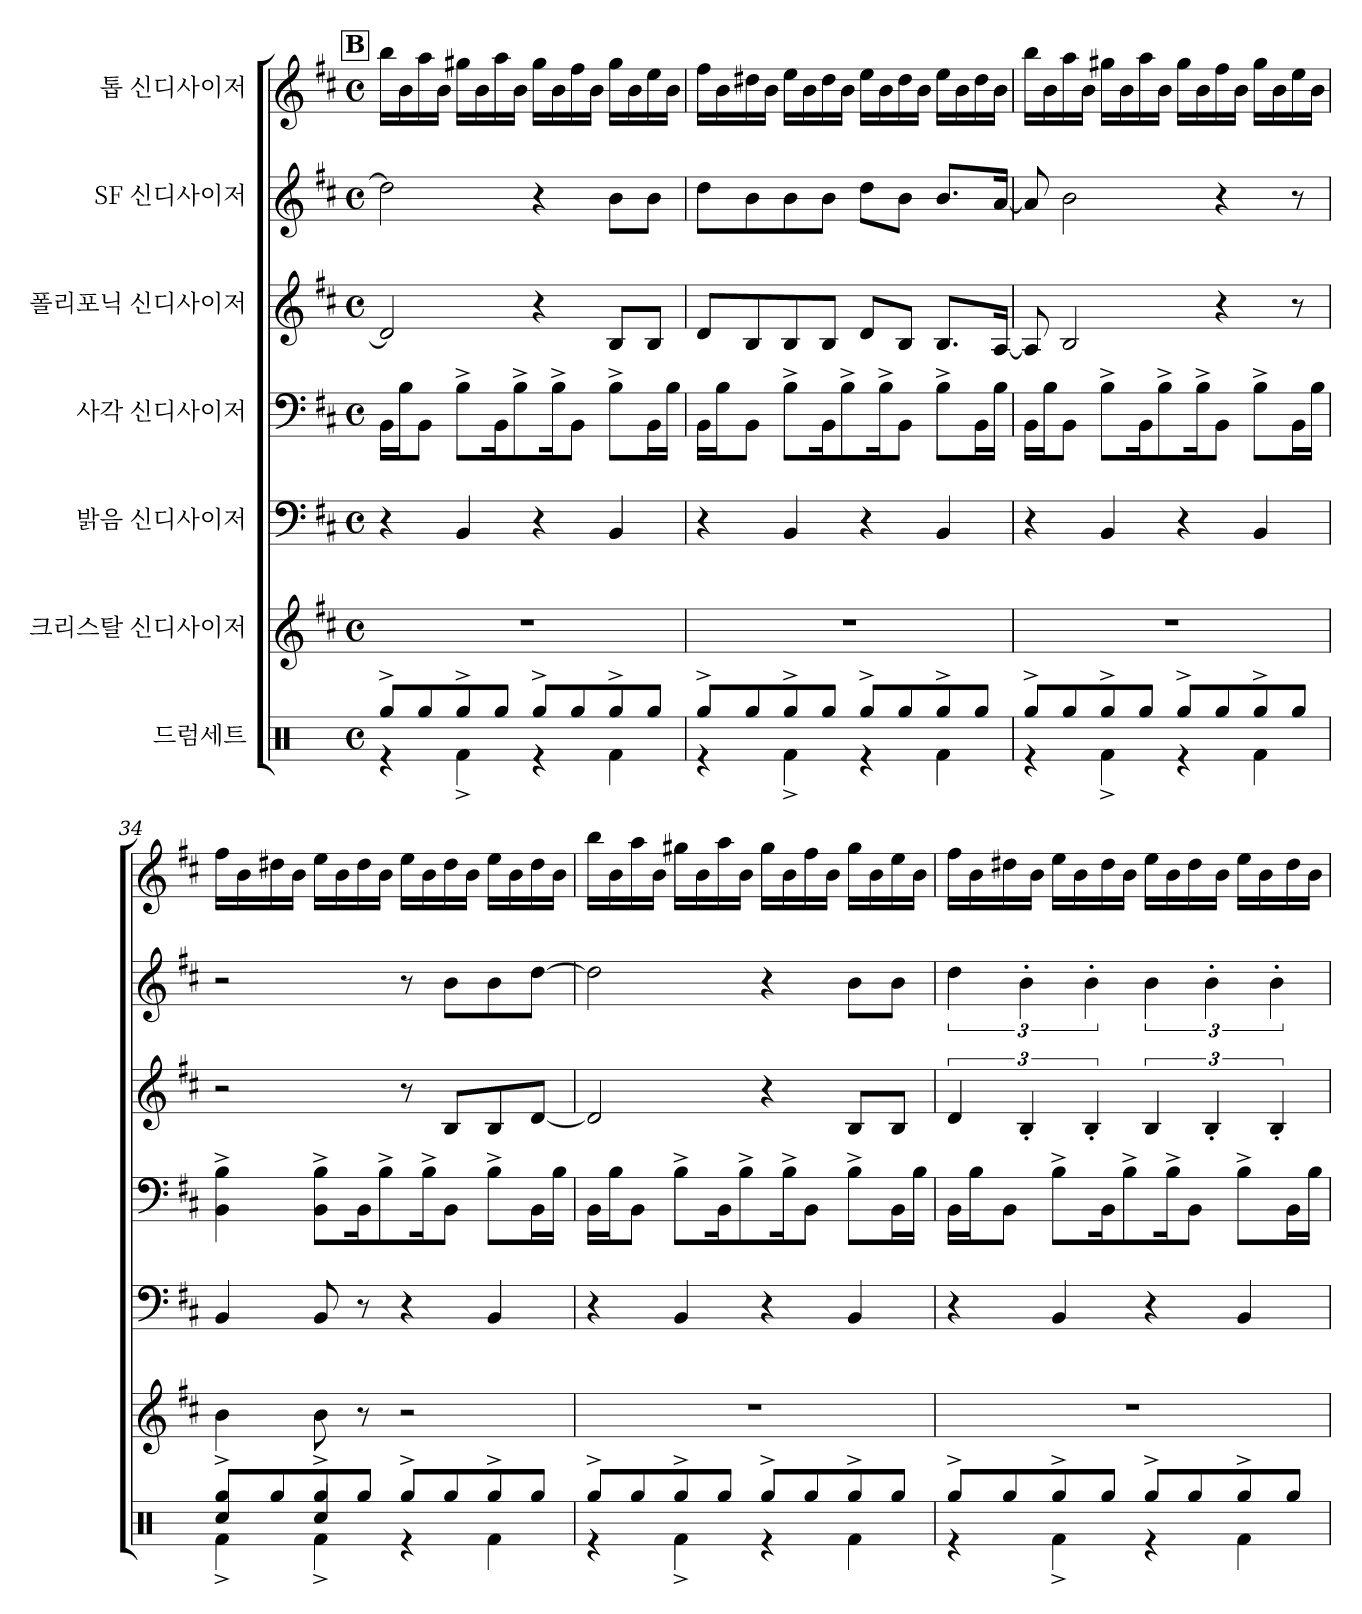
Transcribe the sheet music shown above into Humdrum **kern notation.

**kern	**kern	**kern	**kern	**kern	**kern	**kern
*part7	*part6	*part5	*part4	*part3	*part2	*part1
*staff7	*staff6	*staff5	*staff4	*staff3	*staff2	*staff1
*I"드럼세트	*I"크리스탈 신디사이저	*I"밝음 신디사이저	*I"사각 신디사이저	*I"폴리포닉 신디사이저	*I"SF 신디사이저	*I"톱 신디사이저
*clefX	*clefG2	*clefF4	*clefF4	*clefG2	*clefG2	*clefG2
*k[]	*k[f#c#]	*k[f#c#]	*k[f#c#]	*k[f#c#]	*k[f#c#]	*k[f#c#]
*M4/4	*M4/4	*M4/4	*M4/4	*M4/4	*M4/4	*M4/4
*met(c)	*met(c)	*met(c)	*met(c)	*met(c)	*met(c)	*met(c)
!!LO:REH:place=s1:a:B:fs=14:t=B
=31	=31	=31	=31	=31	=31	=31
*^	*	*	*	*	*	*
8Rgg^/L	4r	1r	4r	16BB\LL	2d/]	2dd\]	16bb\LL
.	.	.	.	16B\J	.	.	16b\
8Rgg/	.	.	.	8BB\J	.	.	16aa\
.	.	.	.	.	.	.	16b\JJ
8Rgg^/	4Rf^\	.	4BB/	8B^\L	.	.	16gg#X\LL
.	.	.	.	.	.	.	16b\
8Rgg/J	.	.	.	16BB\K	.	.	16aa\
.	.	.	.	8B^\	.	.	16b\JJ
8Rgg^/L	4r	.	4r	.	4r	4r	16gg#\LL
.	.	.	.	16B^\K	.	.	16b\
8Rgg/	.	.	.	8BB\J	.	.	16ff#\
.	.	.	.	.	.	.	16b\JJ
8Rgg^/	4Rf\	.	4BB/	8B^\L	8B/L	8b\L	16gg#\LL
.	.	.	.	.	.	.	16b\
8Rgg/J	.	.	.	16BB\L	8B/J	8b\J	16ee\
.	.	.	.	16B\JJ	.	.	16b\JJ
!!LO:PB:g=z
=32	=32	=32	=32	=32	=32	=32	=32
8Rgg^/L	4r	1r	4r	16BB\LL	8d/L	8dd\L	16ff#\LL
.	.	.	.	16B\J	.	.	16b\
8Rgg/	.	.	.	8BB\J	8B/	8b\	16dd#X\
.	.	.	.	.	.	.	16b\JJ
8Rgg^/	4Rf^\	.	4BB/	8B^\L	8B/	8b\	16ee\LL
.	.	.	.	.	.	.	16b\
8Rgg/J	.	.	.	16BB\K	8B/J	8b\J	16dd#\
.	.	.	.	8B^\	.	.	16b\JJ
8Rgg^/L	4r	.	4r	.	8d/L	8dd\L	16ee\LL
.	.	.	.	16B^\K	.	.	16b\
8Rgg/	.	.	.	8BB\J	8B/J	8b\J	16dd#\
.	.	.	.	.	.	.	16b\JJ
8Rgg^/	4Rf\	.	4BB/	8B^\L	8.B/L	8.b/L	16ee\LL
.	.	.	.	.	.	.	16b\
8Rgg/J	.	.	.	16BB\L	.	.	16dd#\
.	.	.	.	16B\JJ	[16A/Jk	[16a/Jk	16b\JJ
=33	=33	=33	=33	=33	=33	=33	=33
8Rgg^/L	4r	1r	4r	16BB\LL	8A/]	8a/]	16bb\LL
.	.	.	.	16B\J	.	.	16b\
8Rgg/	.	.	.	8BB\J	2B/	2b\	16aa\
.	.	.	.	.	.	.	16b\JJ
8Rgg^/	4Rf^\	.	4BB/	8B^\L	.	.	16gg#X\LL
.	.	.	.	.	.	.	16b\
8Rgg/J	.	.	.	16BB\K	.	.	16aa\
.	.	.	.	8B^\	.	.	16b\JJ
8Rgg^/L	4r	.	4r	.	.	.	16gg#\LL
.	.	.	.	16B^\K	.	.	16b\
8Rgg/	.	.	.	8BB\J	4r	4r	16ff#\
.	.	.	.	.	.	.	16b\JJ
8Rgg^/	4Rf\	.	4BB/	8B^\L	.	.	16gg#\LL
.	.	.	.	.	.	.	16b\
8Rgg/J	.	.	.	16BB\L	8r	8r	16ee\
.	.	.	.	16B\JJ	.	.	16b\JJ
!!LO:PB:g=z
=34	=34	=34	=34	=34	=34	=34	=34
*	*^	*	*	*	*	*	*
8Rgg^/L	4Rf^\	4Rcc/	4b\	4BB/	4BB\^ 4B\^	2r	2r	16ff#\LL
.	.	.	.	.	.	.	.	16b\
8Rgg/	.	.	.	.	.	.	.	16dd#X\
.	.	.	.	.	.	.	.	16b\JJ
8Rgg^/	4Rf^\	4Rcc/	8b\	8BB/	8BB\^ 8B\^L	.	.	16ee\LL
.	.	.	.	.	.	.	.	16b\
8Rgg/J	.	.	8r	8r	16BB\K	.	.	16dd#\
.	.	.	.	.	8B^\	.	.	16b\JJ
8Rgg^/L	4r	2ryy	2r	4r	.	8r	8r	16ee\LL
.	.	.	.	.	16B^\K	.	.	16b\
8Rgg/	.	.	.	.	8BB\J	8B/L	8b\L	16dd#\
.	.	.	.	.	.	.	.	16b\JJ
8Rgg^/	4Rf\	.	.	4BB/	8B^\L	8B/	8b\	16ee\LL
.	.	.	.	.	.	.	.	16b\
8Rgg/J	.	.	.	.	16BB\L	[8d/J	[8dd\J	16dd#\
.	.	.	.	.	16B\JJ	.	.	16b\JJ
*	*v	*v	*	*	*	*	*	*
=35	=35	=35	=35	=35	=35	=35	=35
8Rgg^/L	4r	1r	4r	16BB\LL	2d/]	2dd\]	16bb\LL
.	.	.	.	16B\J	.	.	16b\
8Rgg/	.	.	.	8BB\J	.	.	16aa\
.	.	.	.	.	.	.	16b\JJ
8Rgg^/	4Rf^\	.	4BB/	8B^\L	.	.	16gg#X\LL
.	.	.	.	.	.	.	16b\
8Rgg/J	.	.	.	16BB\K	.	.	16aa\
.	.	.	.	8B^\	.	.	16b\JJ
8Rgg^/L	4r	.	4r	.	4r	4r	16gg#\LL
.	.	.	.	16B^\K	.	.	16b\
8Rgg/	.	.	.	8BB\J	.	.	16ff#\
.	.	.	.	.	.	.	16b\JJ
8Rgg^/	4Rf\	.	4BB/	8B^\L	8B/L	8b\L	16gg#\LL
.	.	.	.	.	.	.	16b\
8Rgg/J	.	.	.	16BB\L	8B/J	8b\J	16ee\
.	.	.	.	16B\JJ	.	.	16b\JJ
!!LO:PB:g=z
=36	=36	=36	=36	=36	=36	=36	=36
8Rgg^/L	4r	1r	4r	16BB\LL	6d/	6dd\	16ff#\LL
.	.	.	.	16B\J	.	.	16b\
8Rgg/	.	.	.	8BB\J	.	.	16dd#X\
.	.	.	.	.	6B'/	6b'\	.
.	.	.	.	.	.	.	16b\JJ
8Rgg^/	4Rf^\	.	4BB/	8B^\L	.	.	16ee\LL
.	.	.	.	.	.	.	16b\
.	.	.	.	.	6B'/	6b'\	.
8Rgg/J	.	.	.	16BB\K	.	.	16dd#\
.	.	.	.	8B^\	.	.	16b\JJ
8Rgg^/L	4r	.	4r	.	6B/	6b\	16ee\LL
.	.	.	.	16B^\K	.	.	16b\
8Rgg/	.	.	.	8BB\J	.	.	16dd#\
.	.	.	.	.	6B'/	6b'\	.
.	.	.	.	.	.	.	16b\JJ
8Rgg^/	4Rf\	.	4BB/	8B^\L	.	.	16ee\LL
.	.	.	.	.	.	.	16b\
.	.	.	.	.	6B'/	6b'\	.
8Rgg/J	.	.	.	16BB\L	.	.	16dd#\
.	.	.	.	16B\JJ	.	.	16b\JJ
*v	*v	*	*	*	*	*	*
=	=	=	=	=	=	=
*-	*-	*-	*-	*-	*-	*-
